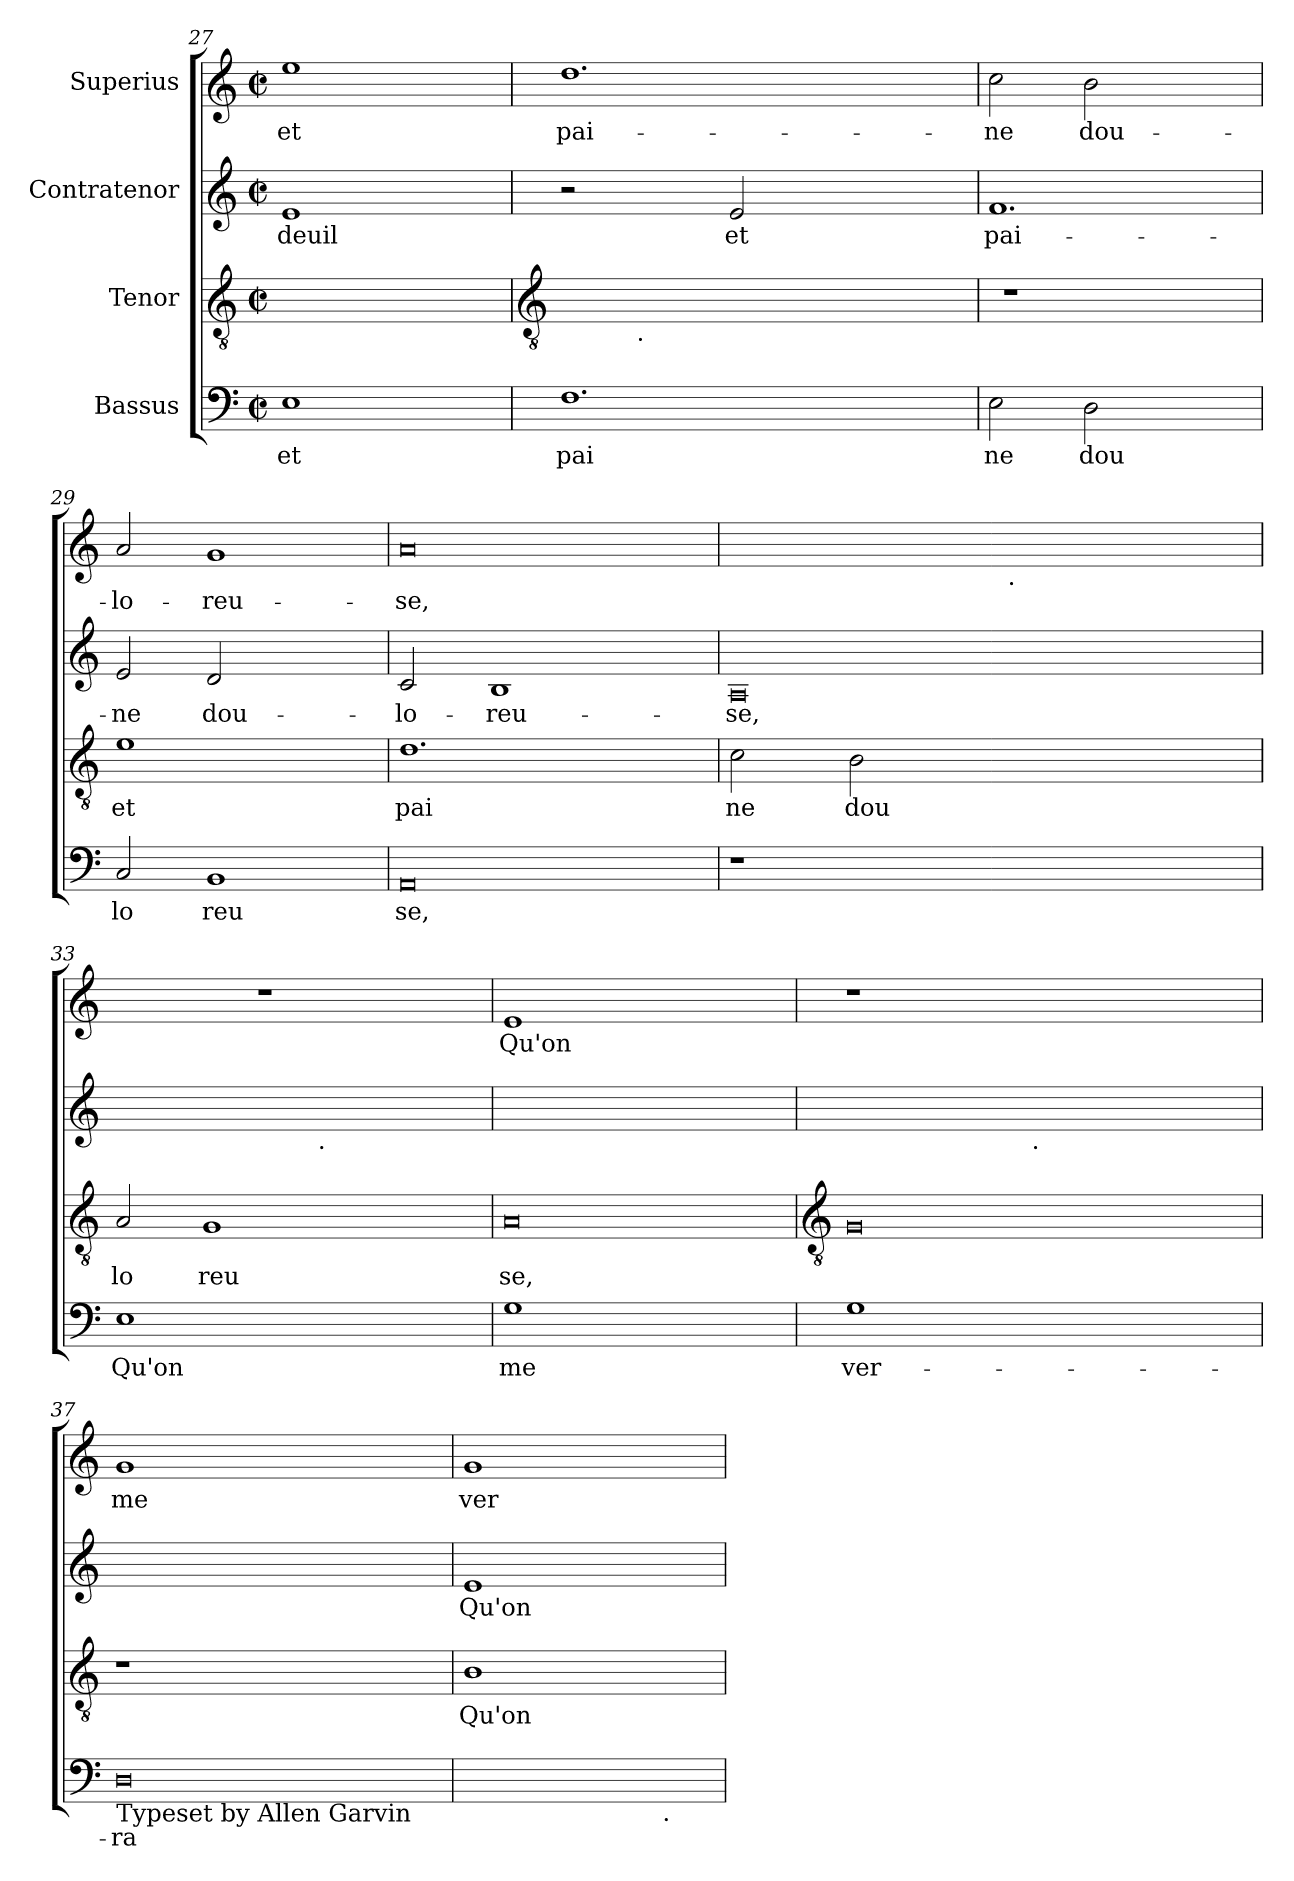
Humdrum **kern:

**kern	**text	**kern	**text	**kern	**text	**kern	**text
*part4	*part4	*part3	*part3	*part2	*part2	*part1	*part1
*staff4	*staff4	*staff3	*staff3	*staff2	*staff2	*staff1	*staff1
*I"Bassus	*	*I"Tenor	*	*I"Contratenor	*	*I"Superius	*
*clefF4	*	*clefGv2	*	*clefG2	*	*clefG2	*
*k[]	*	*k[]	*	*k[]	*	*k[]	*
*C:	*	*C:	*	*C:	*	*C:	*
*M2/2	*	*M2/2	*	*M2/2	*	*M2/2	*
*met(c|)	*	*met(c|)	*	*met(c|)	*	*met(c|)	*
=27	=27	=27	=27	=27	=27	=27	=27
!	!LO:LY:b	!	!	!	!LO:LY:b	!	!LO:LY:b
1E	et	4ryy	.	1e	deuil	1ee	et
.	.	4ryy	.	.	.	.	.
.	.	4ryy	.	.	.	.	.
.	.	32ryy	.	.	.	.	.
.	.	8..ryy	.	.	.	.	.
!!LO:LB:g=z
=28	=28	=28	=28	=28	=28	=28	=28
*	*	*clefGv2	*	*	*	*	*
!	!LO:LY:b	!	!	!	!	!	!LO:LY:b
1.F	pai	32ryy	.	2r	.	1.dd	pai-
.	.	32ryy	.	.	.	.	.
.	.	32ryy	.	.	.	.	.
.	.	32ryy	.	.	.	.	.
.	.	32ryy	.	.	.	.	.
!	!	!LO:TX:b:t=.	!	!	!	!	!
.	.	32ryy	.	.	.	.	.
.	.	4ryy	.	.	.	.	.
.	.	4ryy	.	.	.	.	.
!	!	!	!	!	!LO:LY:b	!	!
.	.	.	.	2e/	et	.	.
.	.	4ryy	.	.	.	.	.
.	.	4ryy	.	.	.	.	.
.	.	.	.	2ryy	.	.	.
.	.	4ryy	.	.	.	.	.
.	.	16ryy	.	.	.	.	.
!!LO:LB:g=z
=29	=29	=29	=29	=29	=29	=29	=29
!	!LO:LY:b	!	!	!	!LO:LY:b	!	!LO:LY:b
2E\	ne	32ryy	.	1.f	pai-	2cc\	-ne
.	.	1r	.	.	.	.	.
!	!LO:LY:b	!	!	!	!	!	!LO:LY:b
2D\	dou	.	.	.	.	2b\	dou-
2ryy	.	.	.	.	.	2ryy	.
.	.	4...ryy	.	.	.	.	.
!!LO:LB:g=z
=29A	=29A	=29A	=29A	=29A	=29A	=29A	=29A
!	!LO:LY:b	!	!LO:LY:b	!	!LO:LY:b	!	!LO:LY:b
2C/	lo	1e	et	2e/	-ne	2a/	-lo-
!	!LO:LY:b	!	!	!	!LO:LY:b	!	!LO:LY:b
1BB	reu	.	.	2d/	dou-	1g	-reu-
.	.	2ryy	.	2ryy	.	.	.
=31A	=31A	=31A	=31A	=31A	=31A	=31A	=31A
!	!LO:LY:b	!	!LO:LY:b	!	!LO:LY:b	!	!LO:LY:b
0AA	se,	1.d	pai	2c/	-lo-	0a	-se,
!	!	!	!	!	!LO:LY:b	!	!
.	.	.	.	1B	-reu-	.	.
.	.	2ryy	.	2ryy	.	.	.
!!LO:LB:g=z
=32A	=32A	=32A	=32A	=32A	=32A	=32A	=32A
!	!	!	!LO:LY:b	!	!LO:LY:b	!	!
1r	.	2c\	ne	0A	-se,	4ryy	.
.	.	.	.	.	.	4ryy	.
!	!	!	!LO:LY:b	!	!	!	!
.	.	2B\	dou	.	.	4ryy	.
.	.	.	.	.	.	32ryy	.
.	.	.	.	.	.	32ryy	.
.	.	.	.	.	.	32ryy	.
.	.	.	.	.	.	32ryy	.
.	.	.	.	.	.	32ryy	.
.	.	.	.	.	.	32ryy	.
!	!	!	!	!	!	!LO:TX:b:t=.	!
.	.	.	.	.	.	32ryy	.
.	.	.	.	.	.	4ryy	.
1ryy	.	1ryy	.	.	.	.	.
.	.	.	.	.	.	2ryy	.
.	.	.	.	.	.	4ryy	.
.	.	.	.	.	.	32ryy	.
=33	=33	=33	=33	=33	=33	=33	=33
!	!LO:LY:b	!	!LO:LY:b	!	!	!	!
1E	Qu'on	2A/	lo	4ryy	.	4ryy	.
.	.	.	.	4ryy	.	4ryy	.
!	!	!	!LO:LY:b	!	!	!	!
.	.	1G	reu	4ryy	.	4ryy	.
.	.	.	.	32ryy	.	32ryy	.
.	.	.	.	32ryy	.	1r	.
.	.	.	.	32ryy	.	.	.
.	.	.	.	32ryy	.	.	.
.	.	.	.	32ryy	.	.	.
.	.	.	.	32ryy	.	.	.
!	!	!	!	!LO:TX:b:t=.	!	!	!
.	.	.	.	32ryy	.	.	.
.	.	.	.	4ryy	.	.	.
2ryy	.	.	.	.	.	.	.
.	.	.	.	2ryy	.	.	.
4ryy	.	4ryy	.	.	.	.	.
.	.	.	.	16ryy	.	.	.
32ryy	.	32ryy	.	.	.	.	.
=35A	=35A	=35A	=35A	=35A	=35A	=35A	=35A
!	!LO:LY:b	!	!LO:LY:b	!	!	!	!LO:LY:b
1G	me	0A	se,	4ryy	.	1e	Qu'on
.	.	.	.	4ryy	.	.	.
.	.	.	.	4ryy	.	.	.
.	.	.	.	32ryy	.	.	.
.	.	.	.	4ryy	.	.	.
1ryy	.	.	.	.	.	1ryy	.
.	.	.	.	32%31ryy	.	.	.
!!LO:LB:g=z
=36	=36	=36	=36	=36	=36	=36	=36
*	*	*clefGv2	*	*	*	*	*
!	!LO:LY:b	!	!	!	!	!	!
1G	ver-	0G	.	4ryy	.	1r	.
.	.	.	.	4ryy	.	.	.
.	.	.	.	64ryy	.	.	.
.	.	.	.	64ryy	.	.	.
.	.	.	.	64ryy	.	.	.
.	.	.	.	64ryy	.	.	.
.	.	.	.	64ryy	.	.	.
.	.	.	.	64ryy	.	.	.
.	.	.	.	64ryy	.	.	.
.	.	.	.	64ryy	.	.	.
.	.	.	.	64ryy	.	.	.
.	.	.	.	64ryy	.	.	.
.	.	.	.	64ryy	.	.	.
.	.	.	.	64ryy	.	.	.
!	!	!	!	!LO:TX:b:t=.	!	!	!
.	.	.	.	64ryy	.	.	.
.	.	.	.	4ryy	.	.	.
.	.	.	.	4ryy	.	.	.
1ryy	.	.	.	.	.	1ryy	.
.	.	.	.	2ryy	.	.	.
.	.	.	.	4ryy	.	.	.
.	.	.	.	32.ryy	.	.	.
!!LO:LB:g=z
=37	=37	=37	=37	=37	=37	=37	=37
!LO:TX:b:t=Typeset by Allen Garvin	!	!	!	!	!	!	!
!	!LO:LY:b	!	!	!	!	!	!LO:LY:b
0D	-ra	1r	.	4ryy	.	1g	me
.	.	.	.	4ryy	.	.	.
.	.	.	.	64ryy	.	.	.
.	.	.	.	64ryy	.	.	.
.	.	.	.	64ryy	.	.	.
.	.	.	.	1ryy	.	.	.
.	.	1ryy	.	.	.	1ryy	.
.	.	.	.	4ryy	.	.	.
.	.	.	.	8ryy	.	.	.
.	.	.	.	16ryy	.	.	.
.	.	.	.	64ryy	.	.	.
!!LO:LB:g=z
=38	=38	=38	=38	=38	=38	=38	=38
!	!	!	!LO:LY:b	!	!LO:LY:b	!	!LO:LY:b
4ryy	.	1B	Qu'on	1e	Qu'on	1g	ver
4ryy	.	.	.	.	.	.	.
4ryy	.	.	.	.	.	.	.
32ryy	.	.	.	.	.	.	.
32ryy	.	.	.	.	.	.	.
32ryy	.	.	.	.	.	.	.
32ryy	.	.	.	.	.	.	.
32ryy	.	.	.	.	.	.	.
32ryy	.	.	.	.	.	.	.
!LO:TX:b:t=.	!	!	!	!	!	!	!
32ryy	.	.	.	.	.	.	.
4ryy	.	.	.	.	.	.	.
.	.	8..ryy	.	8..ryy	.	8..ryy	.
=	=	=	=	=	=	=	=
*-	*-	*-	*-	*-	*-	*-	*-
